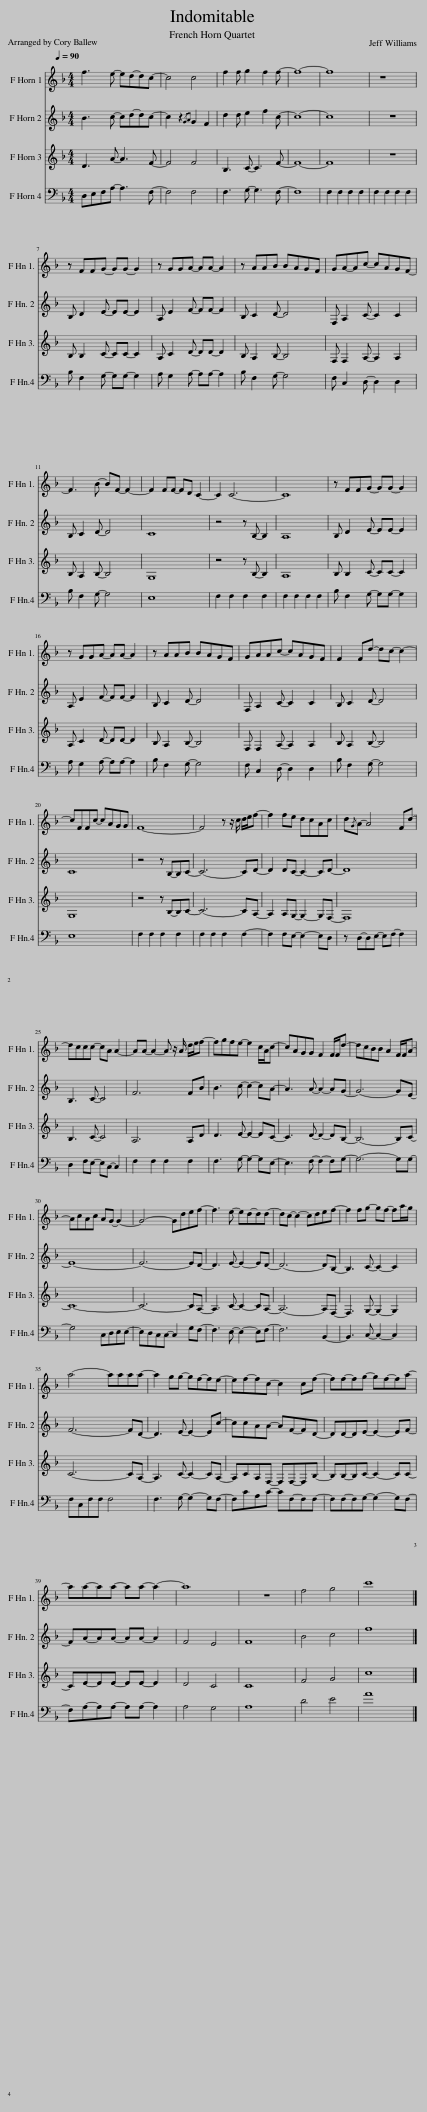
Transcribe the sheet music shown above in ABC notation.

X:1
%%score 1 2 3 4
L:1/8
Q:1/4=90
M:4/4
I:linebreak $
K:none
V:1 treble transpose=-7
V:2 treble transpose=-7
V:3 treble transpose=-7
V:4 bass transpose=-7
V:1
[K:F] f3 e- ed-dc- | c4 c4 | f2 f g2 f2 f- | f8- | f8 | %5
 z8 |$ z FFG- GG- G2 | z GGA- AA- A2 | z AAB BAGF | GA-Ac- cAGF- |$ %10
 F3 B- BF- F2- | F2 FF- FD C2- | C2 C6- | C8 | z FFG- GG- G2 |$ %15
 z GGA- AA- A2 | z AAB BAGF | GAAc- cAGF | F2 Fd- dc- c2- |$ cFFc- cAGG | %20
 F8- | F4 z z/ c/ d/e/f- | f2 fe dcAc | d{/G}A- A4 Fd- |$ dccc- cA A2- | %25
 AA- A2- A z/ A/ d/e/f- | fgfe- e2 c/A/c- | cAGG F2 F/F/d- | dcBB A2 F/F/A- |$ AcAc AG- G2- | %30
 G4- Gdef- | f3 e- ed-dd- | dc- c2- cdef- | f2 fg- gf- fa/g/ |$ a4- aaaa- | %35
 a2 gg- gf-fe- | ef-fc- c2 cf- | ff-fg- gf-fa- |$ aa-aa- aa- a2- | a8 | %40
 z8 | f4 g4 | c'8 |] %43
V:2
[K:F] B3 c- cd-dc- | c2 z2{/GA} G2 F2 | d2 d e2 f2 c- | c8- | c8 | %5
 z8 |$ B, D2 E- EE- E2 | A, E2 F- FF- F2 | B, C2 D- D4 | F, A,2 C- C2 C2 |$ %10
 B, C2 D- D4 | C8 | z4 z B,- B,2 | A,8 | B, D2 E- EE- E2 |$ %15
 A, E2 F- FF- F2 | B, C2 D- D4 | F, A,2 C- C2 C2 | B, C2 D- D4 |$ C8 | %20
 z4 z B,-B,C- | C6- CD- | D2 DC- C2- CD- | D8 |$ B,3 C- C4 | %25
 F6 FB | B3 c- c2- cA- | A3 A- A2- AG- | G6- GE- |$ E8- | %30
 E6- ED- | D3 E- E2- ED- | D6- DB,- | B,3 C- C2- C2 |$ F6- FD- | %35
 D3 E- E2- Ec- | ccAA- AF-FD- | DD-DE- E2- EF- |$ FA-AA- AA- A2 | F4 E4 | %40
 F8 | B4 c4 | f8 |] %43
V:3
[K:F] D3 A- A3 F- | F4 F4 | B,3 C- C3 F- | F8- | F8 | %5
 z8 |$ B, B,2 C- CC- C2 | A, C2 D- DD- D2 | B, A,2 B,- B,4 | F, F,2 A,- A,2 A,2 |$ %10
 B, A,2 B,- B,4 | G,8 | z4 z B,- B,2 | A,8 | B, B,2 C- CC- C2 |$ %15
 A, C2 D- DD- D2 | B, A,2 B,- B,4 | F, F,2 A,- A,2 A,2 | B, A,2 B,- B,4 |$ G,8 | %20
 z4 z B,-B,C- | C6- CA,- | A,2 A,G,- G,2- G,F,- | F,8 |$ B,3 C- C4 | %25
 A,6 A,D | D3 E- E2- EC- | C3 D- D2- DB,- | B,6- B,C- |$ C8- | %30
 C6- CA,- | A,3 C- C2- CA,- | A,6- A,F,- | F,3 G,- G,2- G,2 |$ C6- CA,- | %35
 A,3 C- C2- CA,- | A,CA,F,- F,F,-F,B,- | B,B,-B,C- C2- CC- |$ CE-EE- EE- E2 | D4 C4 | %40
 C8 | F4 G4 | c8 |] %43
V:4
[K:F] D,E,F,A,- A,3 F,- | F,4 F,4 | F,3 G,- G,3 F,- | F,8 | F,2 F,2 F,2 F,2 | %5
 F,2 F,2 F,2 F,2 |$ B, F,2 G,- G,G,- G,2 | A, G,2 A,- A,A,- A,2 | B, F,2 G,- G,4 | F, C,2 D,- D,2 D,2 |$ %10
 B, F,2 G,- G,4 | E,8 | F,2 F,2 F,2 F,2 | F,2 F,2 F,2 F,2 | B, F,2 G,- G,G,- G,2 |$ %15
 A, G,2 A,- A,A,- A,2 | B, F,2 G,- G,4 | F, C,2 D,- D,2 D,2 | B, F,2 G,- G,4 |$ E,8 | %20
 F,2 F,2 F,2 F,2 | F,2 F,2 F,2 F,2- | F,2 F,E,- E,2- E,D, | z D,-D,E,- E,F,- F,2 |$ D,2 F,E,- E,C,- C,2 | %25
 F,2 F,2 F,2 F,2 | F,3 G,- G,2- G,E,- | E,3 F,- F,2- F,G,- | G,6- G,G,- |$ G,4 C,D,E,E,- | %30
 E,D,C,C,- C,2 G,F,- | F,3 E,- E,2- E,F,- | F,6 B,,2- | B,,3 C,- C,2- C,2 |$ F,C,F,F, F,4 | %35
 F,3 G,- G,2- G,F,- | F,CA,C- CF,-F,F,- | F,F,-F,G,- G,2- G,F,- |$ F,A,-A,A,- A,A,- A,2 | A,4 G,4 | %40
 A,8 | D4 E4 | A8 |] %43
